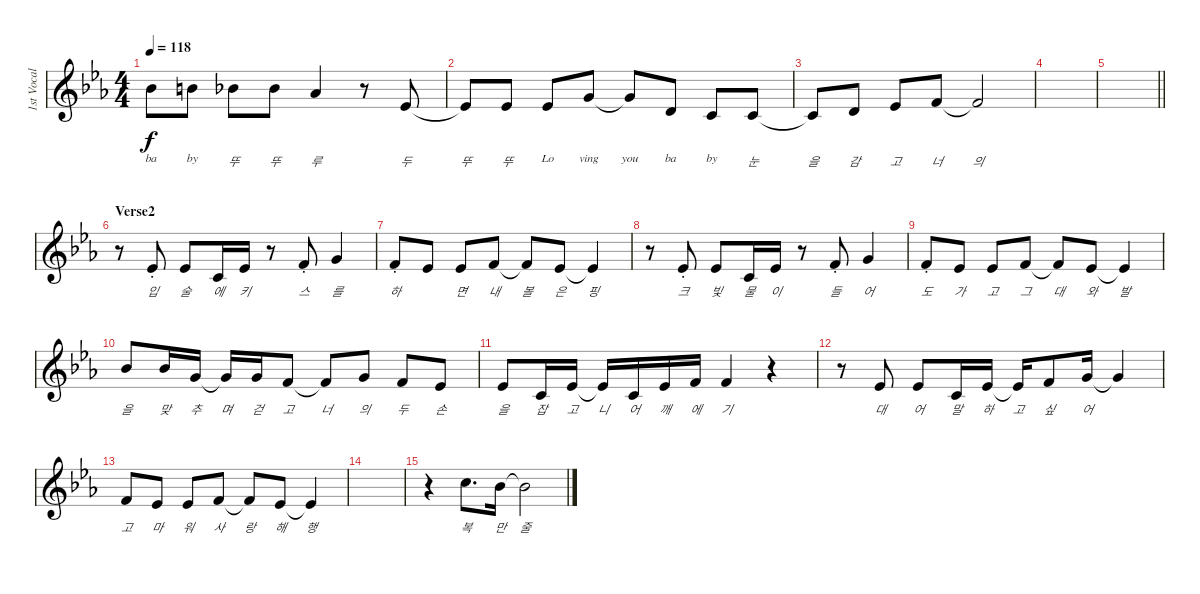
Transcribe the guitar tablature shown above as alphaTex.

\track ("1st Vocal" "1st Vocal") {instrument clarinet}
\staff {score}
\tuning (E4 B3 G3 D3 A2 E2) {hide}
\ts (4 4)
\tempo 118
\clef g2
\ks eb
6.1{t}.8{lyrics (0 "ba") lyrics (1 "") lyrics (2 "") lyrics (3 "") lyrics (4 "") dy f} 7.1.8{lyrics (0 "by") lyrics (1 "") lyrics (2 "") lyrics (3 "") lyrics (4 "")} 6.1.8{lyrics (0 "뚜") lyrics (1 "") lyrics (2 "") lyrics (3 "") lyrics (4 "")} 6.1.8{lyrics (0 "뚜") lyrics (1 "") lyrics (2 "") lyrics (3 "") lyrics (4 "")} 4.1.4{lyrics (0 "루") lyrics (1 "") lyrics (2 "") lyrics (3 "") lyrics (4 "")} r.8 4.2.8{lyrics (0 "두") lyrics (1 "") lyrics (2 "") lyrics (3 "") lyrics (4 "")} |
4.2{t}.8{lyrics (0 "뚜") lyrics (1 "") lyrics (2 "") lyrics (3 "") lyrics (4 "")} 4.2.8{lyrics (0 "뚜") lyrics (1 "") lyrics (2 "") lyrics (3 "") lyrics (4 "")} 4.2.8{lyrics (0 "Lo") lyrics (1 "") lyrics (2 "") lyrics (3 "") lyrics (4 "")} 3.1.8{lyrics (0 "ving") lyrics (1 "") lyrics (2 "") lyrics (3 "") lyrics (4 "")} 3.1{t}.8{lyrics (0 "you") lyrics (1 "") lyrics (2 "") lyrics (3 "") lyrics (4 "")} 3.2.8{lyrics (0 "ba") lyrics (1 "") lyrics (2 "") lyrics (3 "") lyrics (4 "")} 1.2.8{lyrics (0 "by") lyrics (1 "") lyrics (2 "") lyrics (3 "") lyrics (4 "")} 1.2.8{lyrics (0 "눈") lyrics (1 "") lyrics (2 "") lyrics (3 "") lyrics (4 "")} |
1.2{t}.8{lyrics (0 "을") lyrics (1 "") lyrics (2 "") lyrics (3 "") lyrics (4 "")} 3.2.8{lyrics (0 "감") lyrics (1 "") lyrics (2 "") lyrics (3 "") lyrics (4 "")} 4.2.8{lyrics (0 "고") lyrics (1 "") lyrics (2 "") lyrics (3 "") lyrics (4 "")} 1.1.8{lyrics (0 "너") lyrics (1 "") lyrics (2 "") lyrics (3 "") lyrics (4 "")} 1.1{t}.2{lyrics (0 "의") lyrics (1 "") lyrics (2 "") lyrics (3 "") lyrics (4 "")} |
|
\barLineRight lightlight
|
\section ("" "Verse2")
r.8 4.2{st}.8{lyrics (0 "입") lyrics (1 "") lyrics (2 "") lyrics (3 "") lyrics (4 "")} 4.2.8{lyrics (0 "술") lyrics (1 "") lyrics (2 "") lyrics (3 "") lyrics (4 "")} 1.2.16{lyrics (0 "에") lyrics (1 "") lyrics (2 "") lyrics (3 "") lyrics (4 "")} 4.2.16{lyrics (0 "키") lyrics (1 "") lyrics (2 "") lyrics (3 "") lyrics (4 "")} r.8 1.1{st}.8{lyrics (0 "스") lyrics (1 "") lyrics (2 "") lyrics (3 "") lyrics (4 "")} 3.1.4{lyrics (0 "를") lyrics (1 "") lyrics (2 "") lyrics (3 "") lyrics (4 "")} |
1.1{st}.8{lyrics (0 "하") lyrics (1 "") lyrics (2 "") lyrics (3 "") lyrics (4 "")} 4.2.8{lyrics (0 "") lyrics (1 "") lyrics (2 "") lyrics (3 "") lyrics (4 "")} 4.2.8{lyrics (0 "면") lyrics (1 "") lyrics (2 "") lyrics (3 "") lyrics (4 "")} 1.1.8{lyrics (0 "내") lyrics (1 "") lyrics (2 "") lyrics (3 "") lyrics (4 "")} 1.1{t}.8{lyrics (0 "볼") lyrics (1 "") lyrics (2 "") lyrics (3 "") lyrics (4 "")} 4.2.8{lyrics (0 "은") lyrics (1 "") lyrics (2 "") lyrics (3 "") lyrics (4 "")} 4.2{t}.4{lyrics (0 "핑") lyrics (1 "") lyrics (2 "") lyrics (3 "") lyrics (4 "")} |
r.8 4.2{st}.8{lyrics (0 "크") lyrics (1 "") lyrics (2 "") lyrics (3 "") lyrics (4 "")} 4.2.8{lyrics (0 "빛") lyrics (1 "") lyrics (2 "") lyrics (3 "") lyrics (4 "")} 1.2.16{lyrics (0 "물") lyrics (1 "") lyrics (2 "") lyrics (3 "") lyrics (4 "")} 4.2.16{lyrics (0 "이") lyrics (1 "") lyrics (2 "") lyrics (3 "") lyrics (4 "")} r.8 1.1{st}.8{lyrics (0 "들") lyrics (1 "") lyrics (2 "") lyrics (3 "") lyrics (4 "")} 3.1.4{lyrics (0 "어") lyrics (1 "") lyrics (2 "") lyrics (3 "") lyrics (4 "")} |
1.1{st}.8{lyrics (0 "도") lyrics (1 "") lyrics (2 "") lyrics (3 "") lyrics (4 "")} 4.2.8{lyrics (0 "가") lyrics (1 "") lyrics (2 "") lyrics (3 "") lyrics (4 "")} 4.2.8{lyrics (0 "고") lyrics (1 "") lyrics (2 "") lyrics (3 "") lyrics (4 "")} 1.1.8{lyrics (0 "그") lyrics (1 "") lyrics (2 "") lyrics (3 "") lyrics (4 "")} 1.1{t}.8{lyrics (0 "대") lyrics (1 "") lyrics (2 "") lyrics (3 "") lyrics (4 "")} 4.2.8{lyrics (0 "와") lyrics (1 "") lyrics (2 "") lyrics (3 "") lyrics (4 "")} 4.2{t}.4{lyrics (0 "발") lyrics (1 "") lyrics (2 "") lyrics (3 "") lyrics (4 "")} |
6.1.8{lyrics (0 "을") lyrics (1 "") lyrics (2 "") lyrics (3 "") lyrics (4 "")} 6.1.16{lyrics (0 "맞") lyrics (1 "") lyrics (2 "") lyrics (3 "") lyrics (4 "")} 3.1.16{lyrics (0 "추") lyrics (1 "") lyrics (2 "") lyrics (3 "") lyrics (4 "")} 3.1{t}.16{lyrics (0 "며") lyrics (1 "") lyrics (2 "") lyrics (3 "") lyrics (4 "")} 3.1.16{lyrics (0 "걷") lyrics (1 "") lyrics (2 "") lyrics (3 "") lyrics (4 "")} 1.1.8{lyrics (0 "고") lyrics (1 "") lyrics (2 "") lyrics (3 "") lyrics (4 "")} 1.1{t}.8{lyrics (0 "너") lyrics (1 "") lyrics (2 "") lyrics (3 "") lyrics (4 "")} 3.1.8{lyrics (0 "의") lyrics (1 "") lyrics (2 "") lyrics (3 "") lyrics (4 "")} 1.1.8{lyrics (0 "두") lyrics (1 "") lyrics (2 "") lyrics (3 "") lyrics (4 "")} 4.2.8{lyrics (0 "손") lyrics (1 "") lyrics (2 "") lyrics (3 "") lyrics (4 "")} |
4.2.8{lyrics (0 "을") lyrics (1 "") lyrics (2 "") lyrics (3 "") lyrics (4 "")} 1.2.16{lyrics (0 "잡") lyrics (1 "") lyrics (2 "") lyrics (3 "") lyrics (4 "")} 4.2.16{lyrics (0 "고") lyrics (1 "") lyrics (2 "") lyrics (3 "") lyrics (4 "")} 4.2{t}.16{lyrics (0 "니") lyrics (1 "") lyrics (2 "") lyrics (3 "") lyrics (4 "")} 1.2.16{lyrics (0 "어") lyrics (1 "") lyrics (2 "") lyrics (3 "") lyrics (4 "")} 4.2.16{lyrics (0 "깨") lyrics (1 "") lyrics (2 "") lyrics (3 "") lyrics (4 "")} 1.1.16{lyrics (0 "에") lyrics (1 "") lyrics (2 "") lyrics (3 "") lyrics (4 "")} 1.1.4{lyrics (0 "기") lyrics (1 "") lyrics (2 "") lyrics (3 "") lyrics (4 "")} r.4 |
r.8 4.2.8{lyrics (0 "대") lyrics (1 "") lyrics (2 "") lyrics (3 "") lyrics (4 "")} 4.2.8{lyrics (0 "어") lyrics (1 "") lyrics (2 "") lyrics (3 "") lyrics (4 "")} 1.2.16{lyrics (0 "말") lyrics (1 "") lyrics (2 "") lyrics (3 "") lyrics (4 "")} 4.2.16{lyrics (0 "하") lyrics (1 "") lyrics (2 "") lyrics (3 "") lyrics (4 "")} 4.2{t}.16{lyrics (0 "고") lyrics (1 "") lyrics (2 "") lyrics (3 "") lyrics (4 "")} 1.1.8{lyrics (0 "싶") lyrics (1 "") lyrics (2 "") lyrics (3 "") lyrics (4 "")} 3.1.16{lyrics (0 "어") lyrics (1 "") lyrics (2 "") lyrics (3 "") lyrics (4 "")} 3.1{t}.4{lyrics (0 "") lyrics (1 "") lyrics (2 "") lyrics (3 "") lyrics (4 "")} |
1.1.8{lyrics (0 "고") lyrics (1 "") lyrics (2 "") lyrics (3 "") lyrics (4 "")} 4.2.8{lyrics (0 "마") lyrics (1 "") lyrics (2 "") lyrics (3 "") lyrics (4 "")} 4.2.8{lyrics (0 "워") lyrics (1 "") lyrics (2 "") lyrics (3 "") lyrics (4 "")} 1.1.8{lyrics (0 "사") lyrics (1 "") lyrics (2 "") lyrics (3 "") lyrics (4 "")} 1.1{t}.8{lyrics (0 "랑") lyrics (1 "") lyrics (2 "") lyrics (3 "") lyrics (4 "")} 4.2.8{lyrics (0 "해") lyrics (1 "") lyrics (2 "") lyrics (3 "") lyrics (4 "")} 4.2{t}.4{lyrics (0 "행") lyrics (1 "") lyrics (2 "") lyrics (3 "") lyrics (4 "")} |
|
r.4 8.1.8{d lyrics (0 "복") lyrics (1 "") lyrics (2 "") lyrics (3 "") lyrics (4 "")} 6.1.16{lyrics (0 "만") lyrics (1 "") lyrics (2 "") lyrics (3 "") lyrics (4 "")} 6.1{t}.2{lyrics (0 "줄") lyrics (1 "") lyrics (2 "") lyrics (3 "") lyrics (4 "")}
